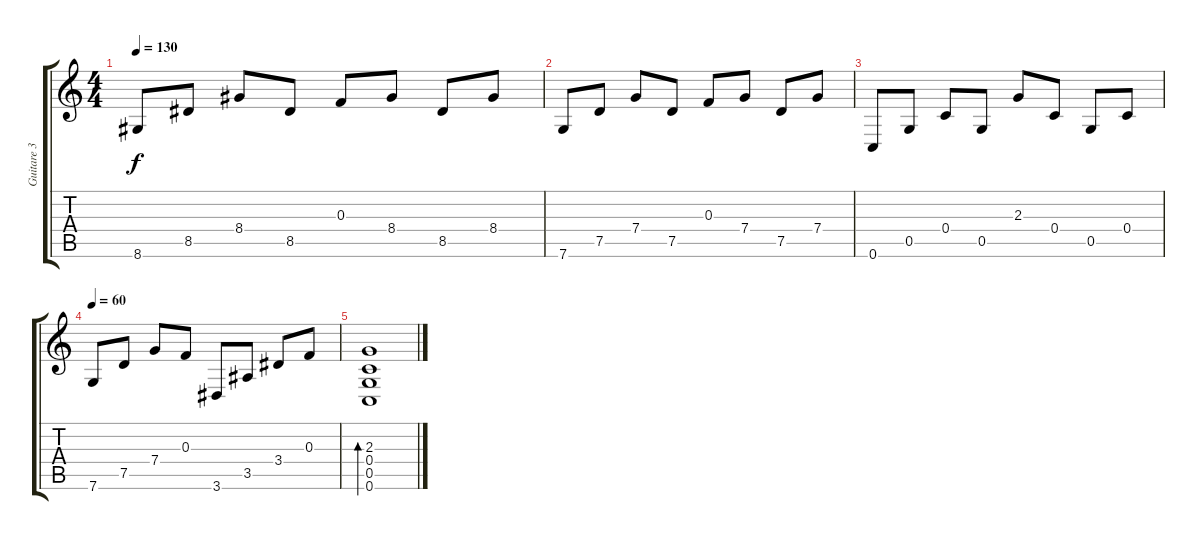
\track ("Guitare 3" "Guitare 3") {instrument distortionguitar}
\staff {score tabs}
\tuning (D4 A3 F3 C3 G2 C2) {hide}
\ts (4 4)
\tempo 130
\clef g2
\ks c
8.6.8{dy f} 8.5.8 8.4.8 8.5.8 0.3.8 8.4.8 8.5.8 8.4.8 |
7.6.8 7.5.8 7.4.8 7.5.8 0.3.8 7.4.8 7.5.8 7.4.8 |
0.6.8 0.5.8 0.4.8 0.5.8 2.3.8 0.4.8 0.5.8 0.4.8 |
\tempo 60
7.6.8 7.5.8 7.4.8 0.3.8 3.6.8 3.5.8 3.4.8 0.3.8 |
(2.3 0.4 0.5 0.6).1{bd 480}
